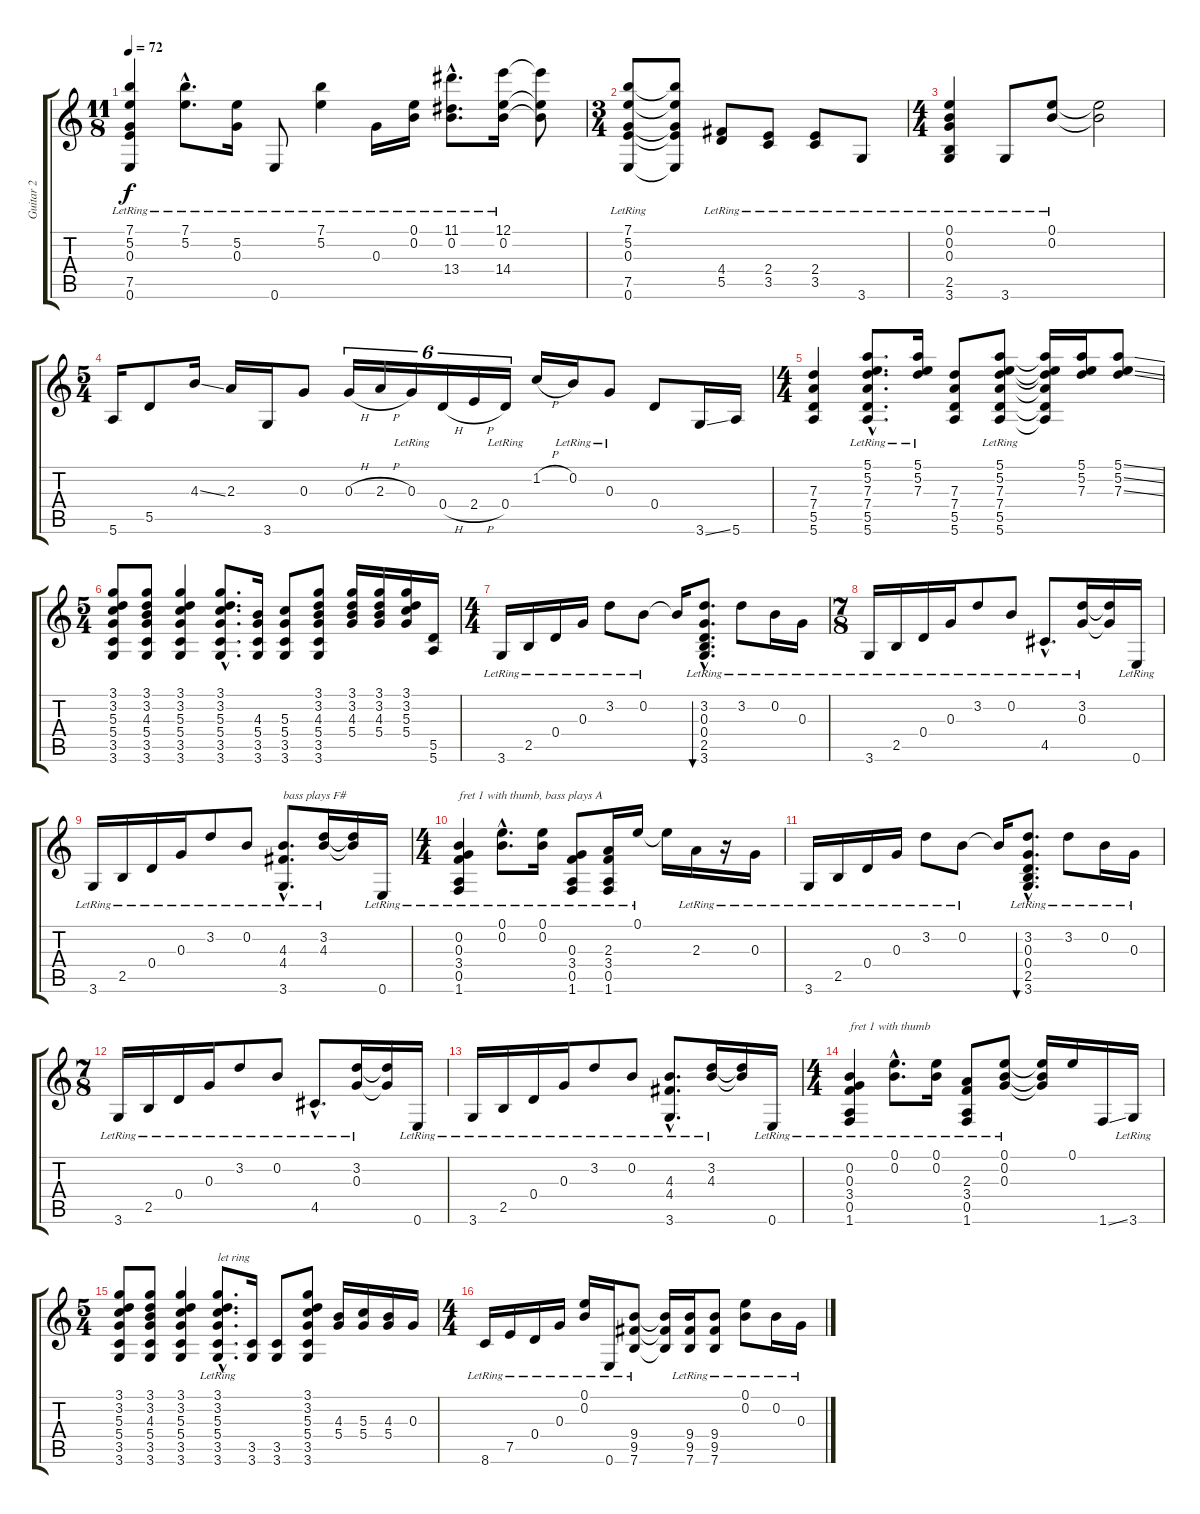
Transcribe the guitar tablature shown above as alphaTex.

\track ("Guitar 2" "Guitar 2") {instrument acousticguitarsteel}
\staff {score tabs}
\tuning (E4 B3 G3 D3 A2 E2) {hide}
\ts (11 8)
\tempo 72
\clef g2
\ks c
(7.1{lr} 5.2{lr} 0.3{lr} 7.5{lr} 0.6{lr}).4{dy f} (7.1{hac lr} 5.2{hac lr}).8{d} (5.2{lr} 0.3{lr}).16 0.6{lr}.8 (7.1{lr} 5.2{lr}).4 0.3{lr}.16 (0.1{lr} 0.2{lr}).16 (11.1{hac lr} 0.2{hac lr} 13.4{hac lr}).8{d} (12.1{lr} 0.2{lr} 14.4{lr}).16 (12.1{t} 0.2{t} 14.4{t}).8 |
\ts (3 4)
(7.1{lr} 5.2{lr} 0.3{lr} 7.5{lr} 0.6{lr}).8 (7.1{t} 5.2{t} 0.3{t} 7.5{t} 0.6{t}).8 (4.4{lr} 5.5{lr}).8 (2.4{lr} 3.5{lr}).8 (2.4{lr} 3.5{lr}).8 3.6{lr}.8 |
\ts (4 4)
(0.1{lr} 0.2{lr} 0.3{lr} 2.5{lr} 3.6{lr}).4 3.6{lr}.8 (0.1{lr} 0.2{lr}).8 (0.1{t} 0.2{t}).2 |
\ts (5 4)
5.6.16 5.5.8 4.3{ss}.16 2.3.16 3.6.16 0.3.8 0.3{h}.16{tu (6 4)} 2.3{h}.16{tu (6 4)} 0.3{lr}.16{tu (6 4)} 0.4{h}.16{tu (6 4)} 2.4{h}.16{tu (6 4)} 0.4{lr}.16{tu (6 4)} 1.2{h}.16 0.2{lr}.16 0.3{lr}.8 0.4.8 3.6{ss}.16 5.6.16 |
\ts (4 4)
(7.3 7.4 5.5 5.6).4 (5.1{hac} 5.2{hac} 7.3{hac} 7.4{hac lr} 5.5{hac lr} 5.6{hac lr}).8{d} (5.1{lr} 5.2{lr} 7.3).16 (7.3 7.4 5.5 5.6).8 (5.1 5.2 7.3 7.4{lr} 5.5{lr} 5.6{lr}).8 (5.1{t} 5.2{t} 7.3{t} 7.4{t} 5.5{t} 5.6{t}).16 (5.1 5.2 7.3).16 (5.1{ss} 5.2{ss} 7.3{ss}).8 |
\ts (5 4)
(3.1 3.2 5.3 5.4 3.5 3.6).8 (3.1 3.2 4.3 5.4 3.5 3.6).8 (3.1 3.2 5.3 5.4 3.5 3.6).4 (3.1{hac} 3.2{hac} 5.3{hac} 5.4{hac} 3.5{hac} 3.6{hac}).8{d} (4.3 5.4 3.5 3.6).16 (5.3 5.4 3.5 3.6).8 (3.1 3.2 4.3 5.4 3.5 3.6).8 (3.1 3.2 4.3 5.4).16 (3.1 3.2 4.3 5.4).16 (3.1 3.2 5.3 5.4).16 (5.5 5.6).16 |
\ts (4 4)
3.6{lr}.16 2.5{lr}.16 0.4{lr}.16 0.3{lr}.16 3.2{lr}.8 0.2{lr}.8 0.2{t}.16 (3.2{hac lr} 0.3{hac lr} 0.4{hac lr} 2.5{hac lr} 3.6{hac lr}).8{d bu 120} 3.2{lr}.8 0.2{lr}.16 0.3{lr}.16 |
\ts (7 8)
3.6{lr}.16 2.5{lr}.16 0.4{lr}.16 0.3{lr}.16 3.2{lr}.8 0.2{lr}.8 4.5{hac lr}.8{d} (3.2{lr} 0.3{lr}).16 (3.2{t} 0.3{t}).16 0.6{lr}.16 |
3.6{lr}.16 2.5{lr}.16 0.4{lr}.16 0.3{lr}.16 3.2{lr}.8 0.2{lr}.8 (4.3{hac lr} 4.4{hac lr} 3.6{hac lr}).8{d txt "bass plays F#"} (3.2{lr} 4.3{lr}).16 (3.2{t} 4.3{t}).16 0.6{lr}.16 |
\ts (4 4)
(0.2{lr} 0.3{lr} 3.4{lr} 0.5{lr} 1.6{lr}).4{txt "fret 1 with thumb, bass plays A"} (0.1{hac lr} 0.2{hac lr}).8{d} (0.1{lr} 0.2{lr}).16 (0.3{lr} 3.4{lr} 0.5{lr} 1.6{lr}).8 (2.3{lr} 3.4{lr} 0.5{lr} 1.6{lr}).16 0.1{lr}.16 0.1{t}.16 2.3{lr}.16 r.16 0.3{lr}.16 |
3.6{lr}.16 2.5{lr}.16 0.4{lr}.16 0.3{lr}.16 3.2{lr}.8 0.2{lr}.8 0.2{t}.16 (3.2{hac lr} 0.3{hac lr} 0.4{hac lr} 2.5{hac lr} 3.6{hac lr}).8{d bu 120} 3.2{lr}.8 0.2{lr}.16 0.3{lr}.16 |
\ts (7 8)
3.6{lr}.16 2.5{lr}.16 0.4{lr}.16 0.3{lr}.16 3.2{lr}.8 0.2{lr}.8 4.5{hac lr}.8{d} (3.2{lr} 0.3{lr}).16 (3.2{t} 0.3{t}).16 0.6{lr}.16 |
3.6{lr}.16 2.5{lr}.16 0.4{lr}.16 0.3{lr}.16 3.2{lr}.8 0.2{lr}.8 (4.3{hac lr} 4.4{hac lr} 3.6{hac lr}).8{d} (3.2{lr} 4.3{lr}).16 (3.2{t} 4.3{t}).16 0.6{lr}.16 |
\ts (4 4)
(0.2{lr} 0.3{lr} 3.4{lr} 0.5{lr} 1.6{lr}).4{txt "fret 1 with thumb"} (0.1{hac lr} 0.2{hac lr}).8{d} (0.1{lr} 0.2{lr}).16 (2.3{lr} 3.4{lr} 0.5{lr} 1.6{lr}).8 (0.1{lr} 0.2{lr} 0.3{lr}).8 (0.1{t} 0.2{t} 0.3{t}).16 0.1.16 1.6{ss}.16 3.6{lr}.16 |
\ts (5 4)
(3.1 3.2 5.3 5.4 3.5 3.6).8 (3.1 3.2 4.3 5.4 3.5 3.6).8 (3.1 3.2 5.3 5.4 3.5 3.6).4 (3.1{hac lr} 3.2{hac lr} 5.3{hac lr} 5.4{hac lr} 3.5{hac} 3.6{hac}).8{d txt "let ring"} (3.5 3.6).16 (3.5 3.6).8 (3.1 3.2 5.3 5.4 3.5 3.6).8 (4.3 5.4).16 (5.3 5.4).16 (4.3 5.4).16 0.3.16 |
\ts (4 4)
8.6{lr}.16 7.5{lr}.16 0.4{lr}.16 0.3{lr}.16 (0.1{lr} 0.2{lr}).16 0.6{lr}.16 (9.4{lr} 9.5{lr} 7.6{lr}).8 (9.4{t} 9.5{t} 7.6{t}).16 (9.4{lr} 9.5{lr} 7.6{lr}).16 (9.4{lr} 9.5{lr} 7.6{lr}).8 (0.1{lr} 0.2{lr}).8 0.2{lr}.16 0.3{lr}.16
